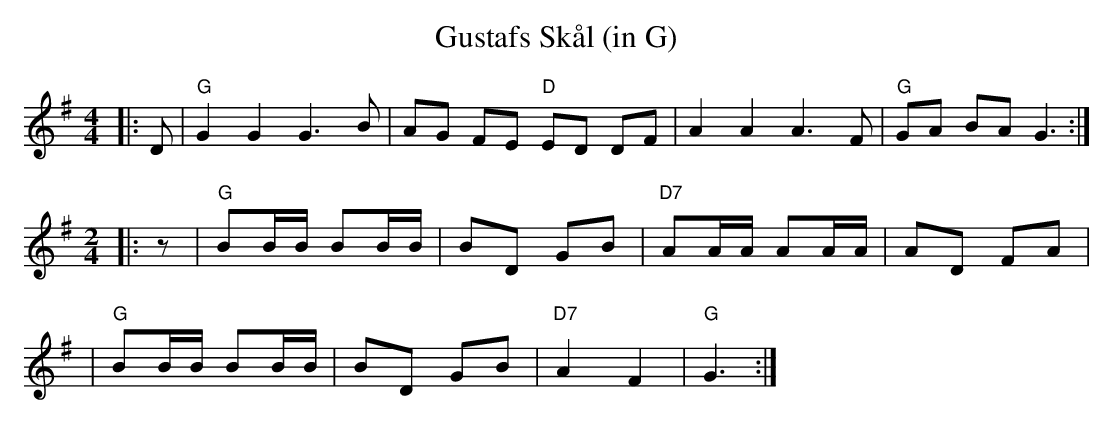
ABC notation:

X:1
T: Gustafs Sk\aal (in G)
M: 4/4
K: G
L: 1/8
|: D | "G"G2 G2 G3 B | AG FE "D"ED DF | A2 A2 A3 F | "G"GA BA G3 :|
M:2/4
L: 1/8
|: z | "G"BB/B/ BB/B/ | BD GB | "D7"AA/A/ AA/A/ | AD FA |
|      "G"BB/B/ BB/B/ | BD GB | "D7"A2 F2 | "G"G3 :|
